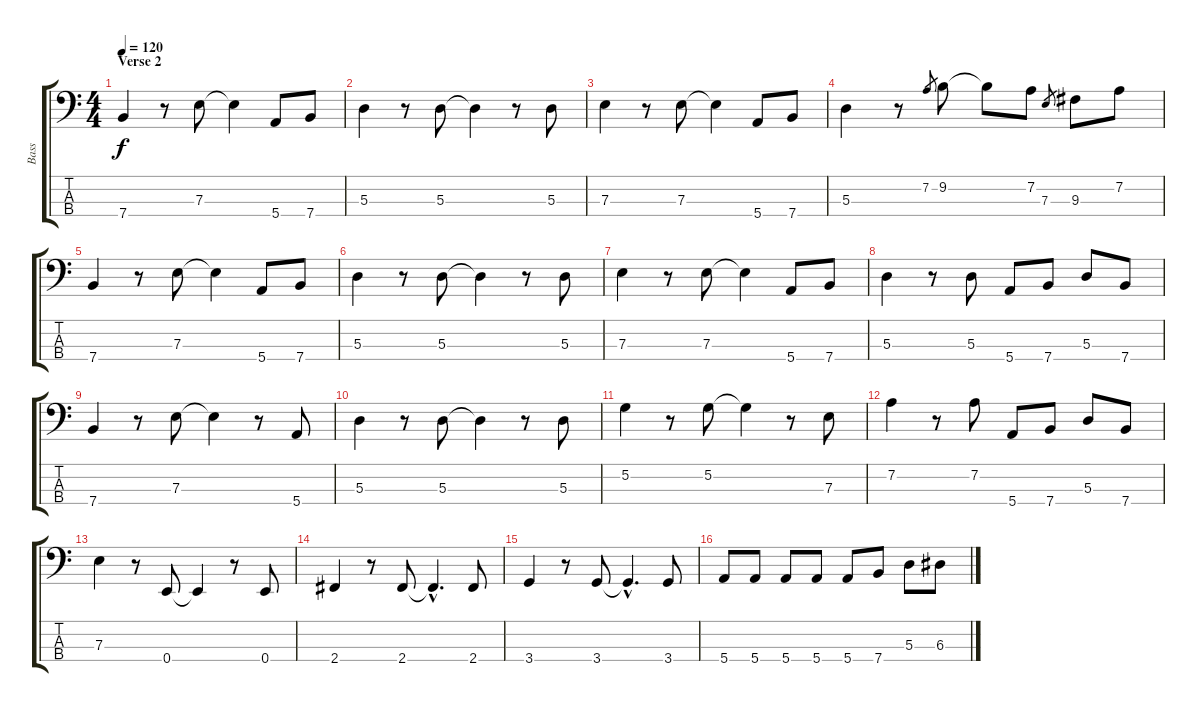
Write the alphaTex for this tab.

\track ("Bass" "Bass") {instrument electricbassfinger}
\staff {score tabs}
\tuning (G2 D2 A1 E1) {hide}
\ts (4 4)
\section ("" "Verse 2")
\tempo 120
\clef f4
\ks c
7.4.4{dy f} r.8 7.3.8 7.3{t}.4 5.4.8 7.4.8 |
5.3.4 r.8 5.3.8 5.3{t}.4 r.8 5.3.8 |
7.3.4 r.8 7.3.8 7.3{t}.4 5.4.8 7.4.8 |
5.3.4 r.8 7.2.8{gr} 9.2.8 9.2{t}.8 7.2.8 7.3.8{gr} 9.3.8 7.2.8 |
7.4.4 r.8 7.3.8 7.3{t}.4 5.4.8 7.4.8 |
5.3.4 r.8 5.3.8 5.3{t}.4 r.8 5.3.8 |
7.3.4 r.8 7.3.8 7.3{t}.4 5.4.8 7.4.8 |
5.3.4 r.8 5.3.8 5.4.8 7.4.8 5.3.8 7.4.8 |
7.4.4 r.8 7.3.8 7.3{t}.4 r.8 5.4.8 |
5.3.4 r.8 5.3.8 5.3{t}.4 r.8 5.3.8 |
5.2.4 r.8 5.2.8 5.2{t}.4 r.8 7.3.8 |
7.2.4 r.8 7.2.8 5.4.8 7.4.8 5.3.8 7.4.8 |
7.3.4 r.8 0.4.8 0.4{t}.4 r.8 0.4.8 |
2.4.4 r.8 2.4.8 2.4{hac t}.4{d} 2.4.8 |
3.4.4 r.8 3.4.8 3.4{hac t}.4{d} 3.4.8 |
5.4.8 5.4.8 5.4.8 5.4.8 5.4.8 7.4.8 5.3.8 6.3.8
